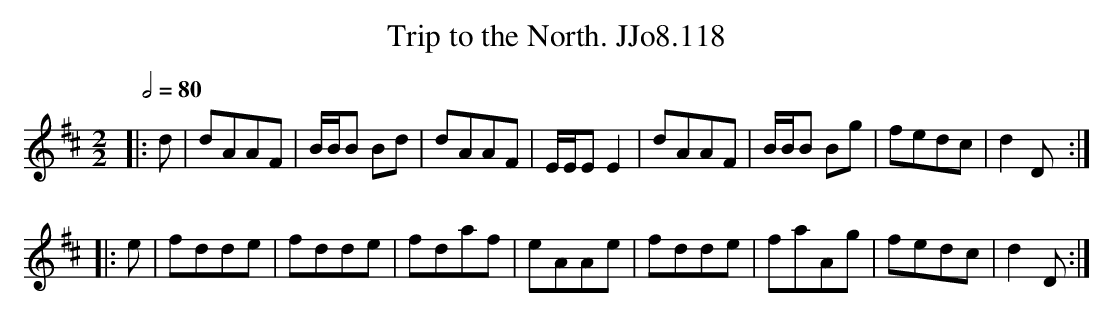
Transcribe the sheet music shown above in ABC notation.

X:1
T:Trip to the North. JJo8.118
M:2/2
L:1/8
Q:1/2=80
K:D
|:d|dAAF|B/B/B Bd|dAAF|E/E/EE2|dAAF|B/B/B Bg|fedc|d2D:|
|:e|fdde|fdde|fdaf|eAAe|fdde|faAg|fedc|d2D:|
